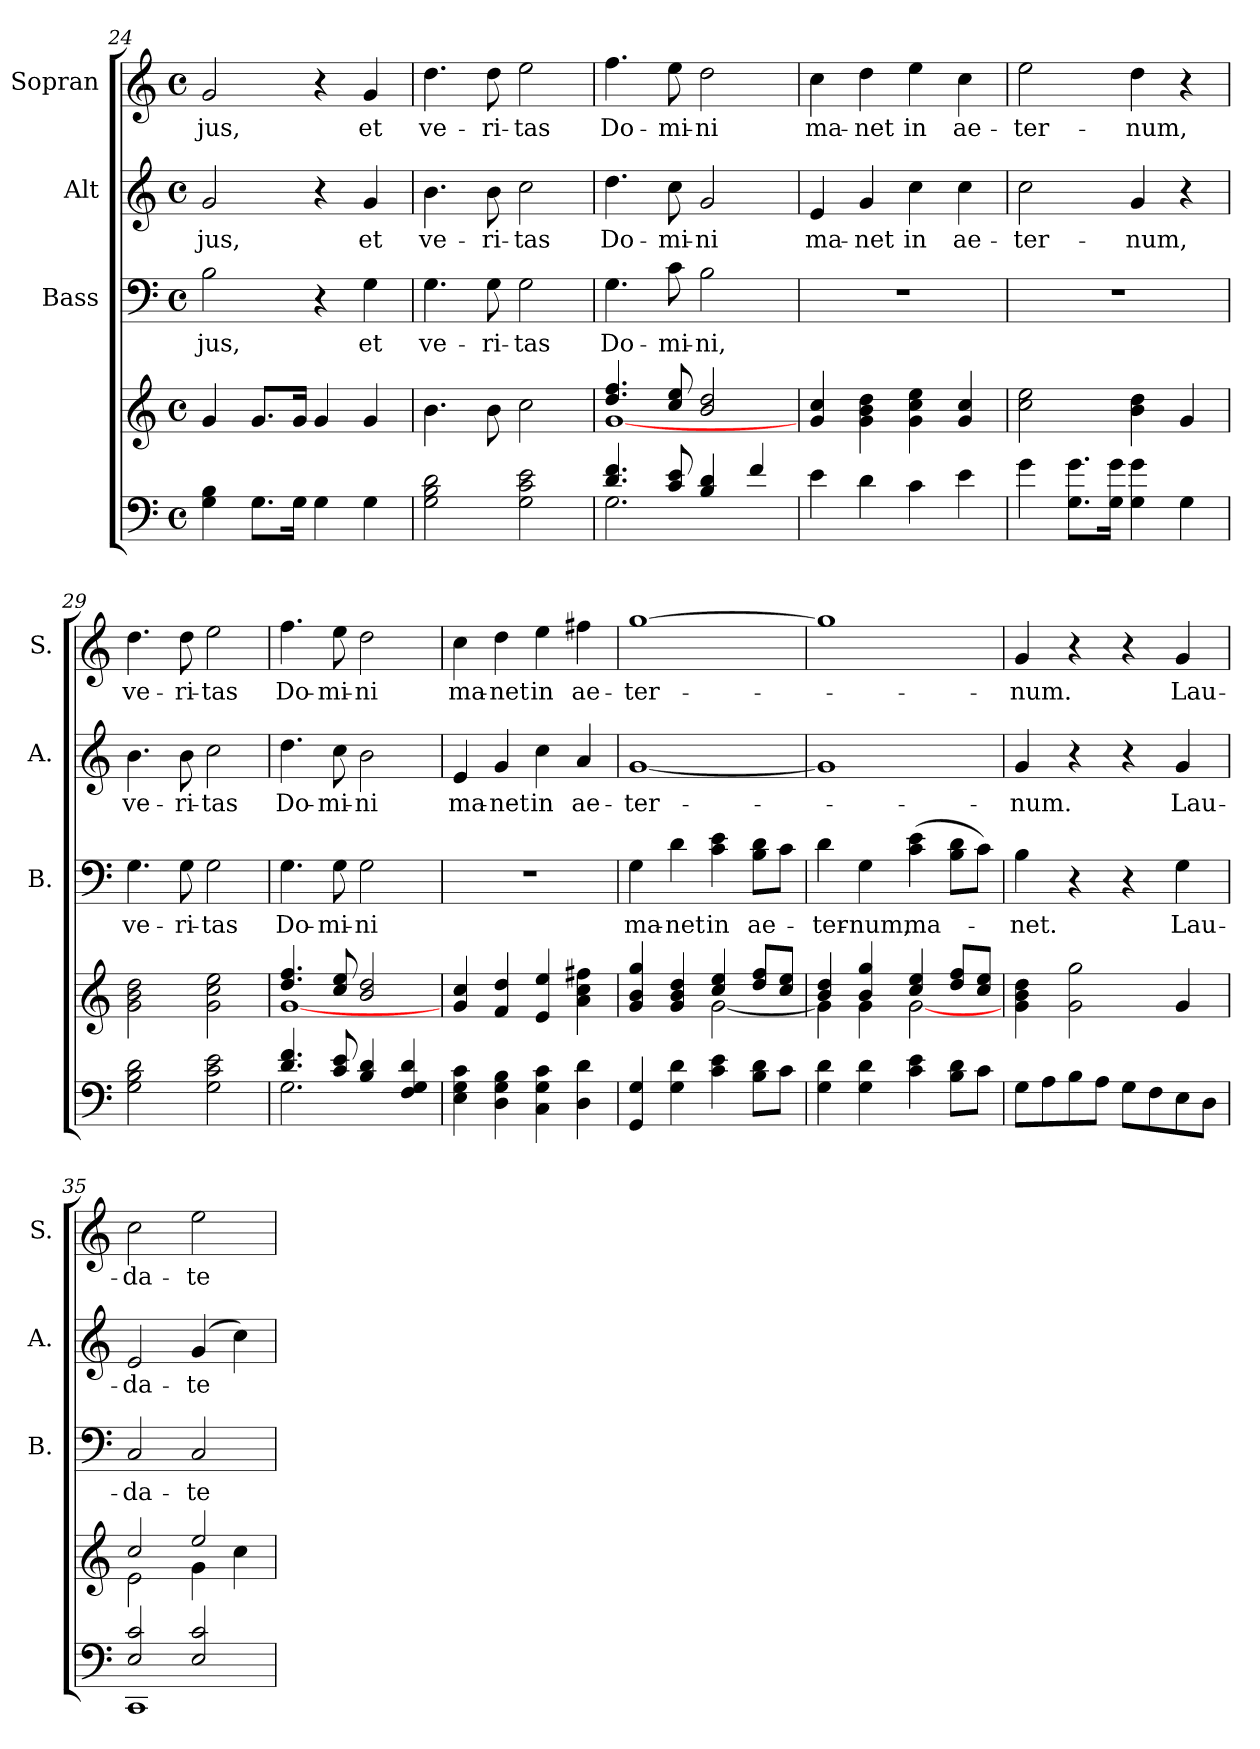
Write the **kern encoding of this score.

**kern	**kern	**kern	**text	**kern	**text	**kern	**text
*part4	*part4	*part3	*part3	*part2	*part2	*part1	*part1
*staff5	*staff4	*staff3	*staff3	*staff2	*staff2	*staff1	*staff1
*	*	*I"Bass	*	*I"Alt	*	*I"Sopran	*
*	*	*I'B.	*	*I'A.	*	*I'S.	*
!!LO:PB:g=z
*clefF4	*clefG2	*clefF4	*	*clefG2	*	*clefG2	*
*k[]	*k[]	*k[]	*	*k[]	*	*k[]	*
*C:	*C:	*C:	*	*C:	*	*C:	*
*M4/4	*M4/4	*M4/4	*	*M4/4	*	*M4/4	*
*met(c)	*met(c)	*met(c)	*	*met(c)	*	*met(c)	*
=24	=24	=24	=24	=24	=24	=24	=24
!	!	!	!LO:LY:b	!	!LO:LY:b	!	!LO:LY:b
4G\ 4B\	4g/	2B\	-jus,	2g/	-jus,	2g/	-jus,
8.G\L	8.g/L	.	.	.	.	.	.
16G\Jk	16g/Jk	.	.	.	.	.	.
4G\	4g/	4r	.	4r	.	4r	.
!	!	!	!LO:LY:b	!	!LO:LY:b	!	!LO:LY:b
4G\	4g/	4G\	et	4g/	et	4g/	et
=25	=25	=25	=25	=25	=25	=25	=25
!	!	!	!LO:LY:b	!	!LO:LY:b	!	!LO:LY:b
2G\ 2B\ 2d\	4.b\	4.G\	ve-	4.b\	ve-	4.dd\	ve-
!	!	!	!LO:LY:b	!	!LO:LY:b	!	!LO:LY:b
.	8b\	8G\	-ri-	8b\	-ri-	8dd\	-ri-
!	!	!	!LO:LY:b	!	!LO:LY:b	!	!LO:LY:b
2G\ 2c\ 2e\	2cc\	2G\	-tas	2cc\	-tas	2ee\	-tas
=26	=26	=26	=26	=26	=26	=26	=26
*^	*^	*	*	*	*	*	*
!	!	!	!	!	!LO:LY:b	!	!LO:LY:b	!	!LO:LY:b
4.d/ 4.f/	2.G\	4.dd/ 4.ff/	[<1g	4.G\	Do-	4.dd\	Do-	4.ff\	Do-
!	!	!	!	!	!LO:LY:b	!	!LO:LY:b	!	!LO:LY:b
8c/ 8e/	.	8cc/ 8ee/	.	8c\	-mi-	8cc\	-mi-	8ee\	-mi-
!	!	!	!	!	!LO:LY:b	!	!LO:LY:b	!	!LO:LY:b
4B/ 4d/	.	2b/ 2dd/	.	2B\	-ni,	2g/	-ni	2dd\	-ni
4f/	4ryy	.	.	.	.	.	.	.	.
*	*	*v	*v	*	*	*	*	*	*
=27	=27	=27	=27	=27	=27	=27	=27	=27
!	!	!	!	!	!	!LO:LY:b	!	!LO:LY:b
*v	*v	*	*	*	*	*	*	*
4e\	4g/ 4cc/	1r	.	4e/	ma-	4cc\	ma-
!	!	!	!	!	!LO:LY:b	!	!LO:LY:b
4d\	4g\ 4b\ 4dd\	.	.	4g/	-net	4dd\	-net
!	!	!	!	!	!LO:LY:b	!	!LO:LY:b
4c\	4g\ 4cc\ 4ee\	.	.	4cc\	in	4ee\	in
!	!	!	!	!	!LO:LY:b	!	!LO:LY:b
4e\	4g/ 4cc/	.	.	4cc\	ae-	4cc\	ae-
=28	=28	=28	=28	=28	=28	=28	=28
!	!	!	!	!	!LO:LY:b	!	!LO:LY:b
4g\	2cc\ 2ee\	1r	.	2cc\	-ter-	2ee\	-ter-
8.G\ 8.g\L	.	.	.	.	.	.	.
16G\ 16g\Jk	.	.	.	.	.	.	.
!	!	!	!	!	!LO:LY:b	!	!LO:LY:b
4G\ 4g\	4b\ 4dd\	.	.	4g/	-num,	4dd\	-num,
4G\	4g/	.	.	4r	.	4r	.
=29	=29	=29	=29	=29	=29	=29	=29
!	!	!	!LO:LY:b	!	!LO:LY:b	!	!LO:LY:b
2G\ 2B\ 2d\	2g\ 2b\ 2dd\	4.G\	ve-	4.b\	ve-	4.dd\	ve-
!	!	!	!LO:LY:b	!	!LO:LY:b	!	!LO:LY:b
.	.	8G\	-ri-	8b\	-ri-	8dd\	-ri-
!	!	!	!LO:LY:b	!	!LO:LY:b	!	!LO:LY:b
2G\ 2c\ 2e\	2g\ 2cc\ 2ee\	2G\	-tas	2cc\	-tas	2ee\	-tas
!!LO:LB:g=z
=30	=30	=30	=30	=30	=30	=30	=30
*^	*^	*	*	*	*	*	*
!	!	!	!	!	!LO:LY:b	!	!LO:LY:b	!	!LO:LY:b
4.d/ 4.f/	2.G\	4.dd/ 4.ff/	[<1g	4.G\	Do-	4.dd\	Do-	4.ff\	Do-
!	!	!	!	!	!LO:LY:b	!	!LO:LY:b	!	!LO:LY:b
8c/ 8e/	.	8cc/ 8ee/	.	8G\	-mi-	8cc\	-mi-	8ee\	-mi-
!	!	!	!	!	!LO:LY:b	!	!LO:LY:b	!	!LO:LY:b
4B/ 4d/	.	2b/ 2dd/	.	2G\	-ni	2b\	-ni	2dd\	-ni
4F/ 4G/ 4d/	4ryy	.	.	.	.	.	.	.	.
*	*	*v	*v	*	*	*	*	*	*
=31	=31	=31	=31	=31	=31	=31	=31	=31
!	!	!	!	!	!	!LO:LY:b	!	!LO:LY:b
*v	*v	*	*	*	*	*	*	*
4E\ 4G\ 4c\	4g/ 4cc/	1r	.	4e/	ma-	4cc\	ma-
!	!	!	!	!	!LO:LY:b	!	!LO:LY:b
4D\ 4G\ 4B\	4f/ 4dd/	.	.	4g/	-net	4dd\	-net
!	!	!	!	!	!LO:LY:b	!	!LO:LY:b
4C\ 4G\ 4c\	4e/ 4ee/	.	.	4cc\	in	4ee\	in
!	!	!	!	!	!LO:LY:b	!	!LO:LY:b
4D\ 4d\	4a\ 4cc\ 4ff#X\	.	.	4a/	ae-	4ff#X\	ae-
=32	=32	=32	=32	=32	=32	=32	=32
*	*^	*	*	*	*	*	*
!	!	!	!	!LO:LY:b	!	!LO:LY:b	!	!LO:LY:b
4GG/ 4G/	4g/ 4b/ 4gg/	2ryy	4G\	ma-	[1g	-ter-	[1gg	-ter-
!	!	!	!	!LO:LY:b	!	!	!	!
4G\ 4d\	4g/ 4b/ 4dd/	.	4d\	-net	.	.	.	.
!	!	!	!	!LO:LY:b	!	!	!	!
4c\ 4e\	4cc/ 4ee/	[<2g\	4c\ 4e\	in	.	.	.	.
!	!	!	!	!LO:LY:b	!	!	!	!
8B\ 8d\L	8dd/ 8ff/L	.	8B\ 8d\L	ae-	.	.	.	.
8c\J	8cc/ 8ee/J	.	8c\J	.	.	.	.	.
=33	=33	=33	=33	=33	=33	=33	=33	=33
!	!	!	!	!LO:LY:b	!	!	!	!
4G\ 4d\	4b/ 4dd/	4g\]	4d\	-ter-	1g]	.	1gg]	.
!	!	!	!	!LO:LY:b	!	!	!	!
4G\ 4d\	4b/ 4gg/	4g\	4G\	-num,	.	.	.	.
!	!	!	!	!LO:LY:b	!	!	!	!
4c\ 4e\	4cc/ 4ee/	[<2g\	(>4c\ 4e\	ma-	.	.	.	.
8B\ 8d\L	8dd/ 8ff/L	.	8B\ 8d\L	.	.	.	.	.
8c\J	8cc/ 8ee/J	.	8c\J)	.	.	.	.	.
*	*v	*v	*	*	*	*	*	*
=34	=34	=34	=34	=34	=34	=34	=34
!	!	!	!LO:LY:b	!	!LO:LY:b	!	!LO:LY:b
8G\L	4g\ 4b\ 4dd\	4B\	-net.	4g/	-num.	4g/	-num.
8A\	.	.	.	.	.	.	.
8B\	2g\ 2gg\	4r	.	4r	.	4r	.
8A\J	.	.	.	.	.	.	.
8G\L	.	4r	.	4r	.	4r	.
8F\	.	.	.	.	.	.	.
!	!	!	!LO:LY:b	!	!LO:LY:b	!	!LO:LY:b
8E\	4g/	4G\	Lau-	4g/	Lau-	4g/	Lau-
8D\J	.	.	.	.	.	.	.
=35	=35	=35	=35	=35	=35	=35	=35
*^	*^	*	*	*	*	*	*
!	!	!	!	!	!LO:LY:b	!	!LO:LY:b	!	!LO:LY:b
2E/ 2c/	1CC	2cc/	2e\	2C/	-da-	2e/	-da-	2cc\	-da-
!	!	!	!	!	!LO:LY:b	!	!LO:LY:b	!	!LO:LY:b
2E/ 2c/	.	2ee/	4g\	2C/	-te	(4g/	-te	2ee\	-te
.	.	.	4cc\	.	.	4cc\)	.	.	.
*v	*v	*	*	*	*	*	*	*	*
*	*v	*v	*	*	*	*	*	*
=	=	=	=	=	=	=	=
*-	*-	*-	*-	*-	*-	*-	*-
